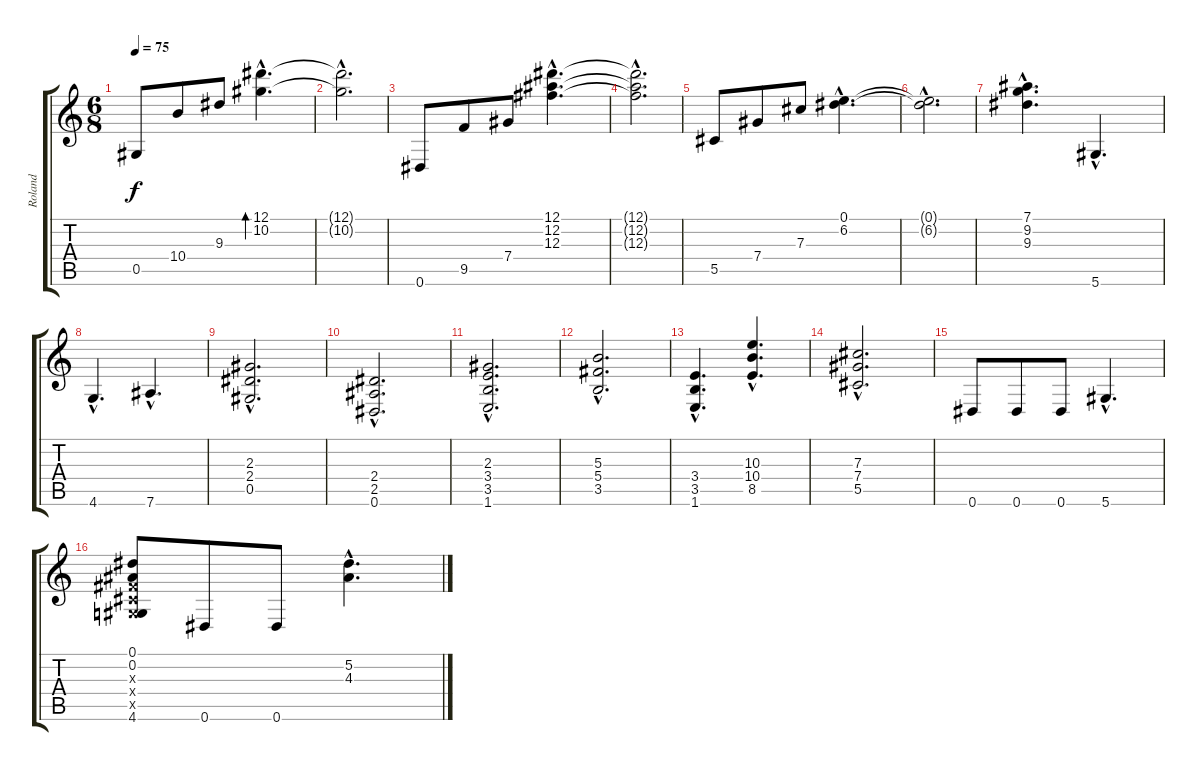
\track ("Roland" "Roland") {instrument overdrivenguitar}
\staff {score tabs}
\tuning (Eb4 Bb3 Gb3 Db3 Ab2 Eb2) {hide}
\ts (6 8)
\tempo 75
\clef g2
\ks c
0.5.8{dy f} 10.4.8 9.3.8 (12.1{hac} 10.2{hac}).4{d bd 240} |
(12.1{hac t} 10.2{hac t}).2{d} |
0.6.8 9.5.8 7.4.8 (12.1{hac} 12.2{hac} 12.3{hac}).4{d} |
(12.1{hac t} 12.2{hac t} 12.3{hac t}).2{d} |
5.5.8 7.4.8 7.3.8 (0.1{hac} 6.2{hac}).4{d} |
(0.1{hac t} 6.2{hac t}).2{d} |
(7.1{hac} 9.2{hac} 9.3{hac}).4{d} 5.6{hac}.4{d volume 16} |
4.6{hac}.4{d} 7.6{hac}.4{d} |
(2.3{hac} 2.4{hac} 0.5{hac}).2{d volume 11} |
(2.4{hac} 2.5{hac} 0.6{hac}).2{d} |
(2.3{hac} 3.4{hac} 3.5{hac} 1.6{hac}).2{d} |
(5.3{hac} 5.4{hac} 3.5{hac}).2{d} |
(3.4{hac} 3.5{hac} 1.6{hac}).4{d} (10.3{hac} 10.4{hac} 8.5{hac}).4{d} |
(7.3{hac} 7.4{hac} 5.5{hac}).2{d} |
0.6.8 0.6.8 0.6.8 5.6{hac}.4{d} |
(0.1 0.2 0.3{x} 0.4{x} 0.5{x} 4.6).8 0.6.8 0.6.8 (5.2{hac} 4.3{hac}).4{d}
